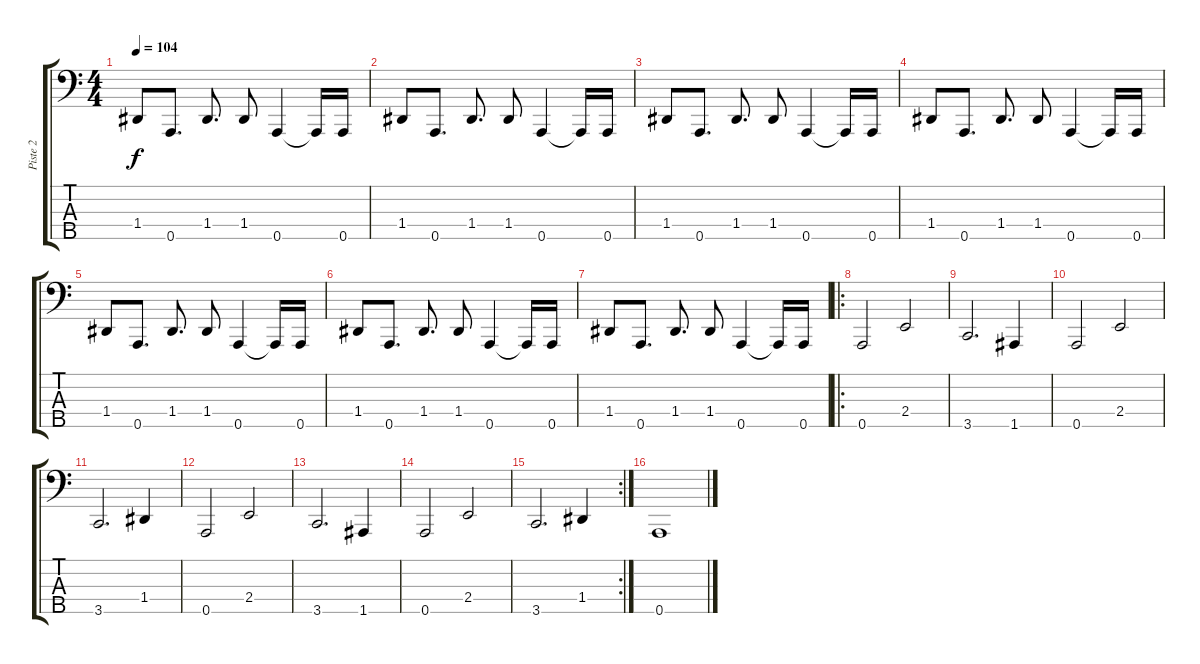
\track ("Piste 2" "Piste 2") {instrument slapbass1}
\staff {score tabs}
\tuning (F2 C2 G1 D1 A0) {hide}
\ts (4 4)
\tempo 104
\clef f4
\ks c
1.4.8{dy f} 0.5.8{d} 1.4.8{d} 1.4.8 0.5.4 0.5{t}.16 0.5.16 |
1.4.8 0.5.8{d} 1.4.8{d} 1.4.8 0.5.4 0.5{t}.16 0.5.16 |
1.4.8 0.5.8{d} 1.4.8{d} 1.4.8 0.5.4 0.5{t}.16 0.5.16 |
1.4.8 0.5.8{d} 1.4.8{d} 1.4.8 0.5.4 0.5{t}.16 0.5.16 |
1.4.8 0.5.8{d} 1.4.8{d} 1.4.8 0.5.4 0.5{t}.16 0.5.16 |
1.4.8 0.5.8{d} 1.4.8{d} 1.4.8 0.5.4 0.5{t}.16 0.5.16 |
1.4.8 0.5.8{d} 1.4.8{d} 1.4.8 0.5.4 0.5{t}.16 0.5.16 |
\ro
0.5.2 2.4.2 |
3.5.2{d} 1.5.4 |
0.5.2 2.4.2 |
3.5.2{d} 1.4.4 |
0.5.2 2.4.2 |
3.5.2{d} 1.5.4 |
0.5.2 2.4.2 |
\rc 2
3.5.2{d} 1.4.4 |
0.5.1
